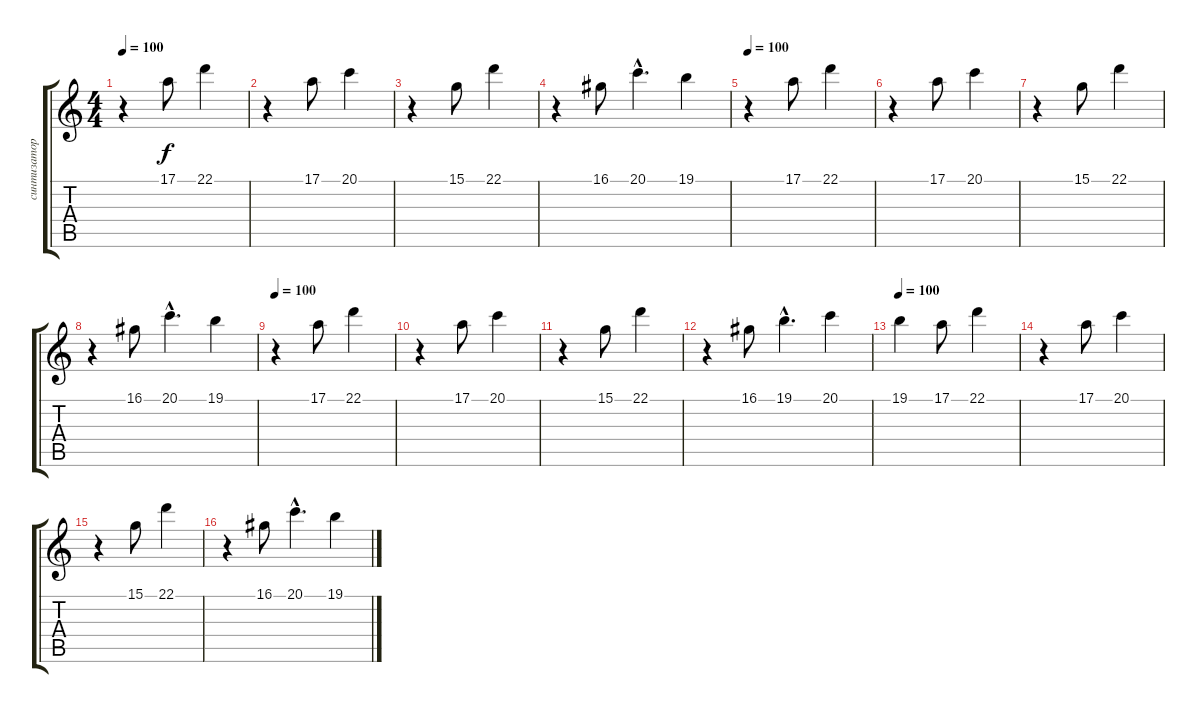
\track ("синтизатор" "синтизатор") {instrument acousticgrandpiano}
\staff {score tabs}
\tuning (E4 B3 G3 D3 A2 E2) {hide}
\ts (4 4)
\tempo 100
\clef g2
\ks c
r.4{dy f} 17.1.8 22.1.4 |
r.4 17.1.8 20.1.4 |
r.4 15.1.8 22.1.4 |
r.4 16.1.8 20.1{hac}.4{d} 19.1.4 |
\tempo 100
r.4 17.1.8 22.1.4 |
r.4 17.1.8 20.1.4 |
r.4 15.1.8 22.1.4 |
r.4 16.1.8 20.1{hac}.4{d} 19.1.4 |
\tempo 100
r.4 17.1.8 22.1.4 |
r.4 17.1.8 20.1.4 |
r.4 15.1.8 22.1.4 |
r.4 16.1.8 19.1{hac}.4{d} 20.1.4 |
\tempo 100
19.1.4 17.1.8 22.1.4 |
r.4 17.1.8 20.1.4 |
r.4 15.1.8 22.1.4 |
r.4 16.1.8 20.1{hac}.4{d} 19.1.4
